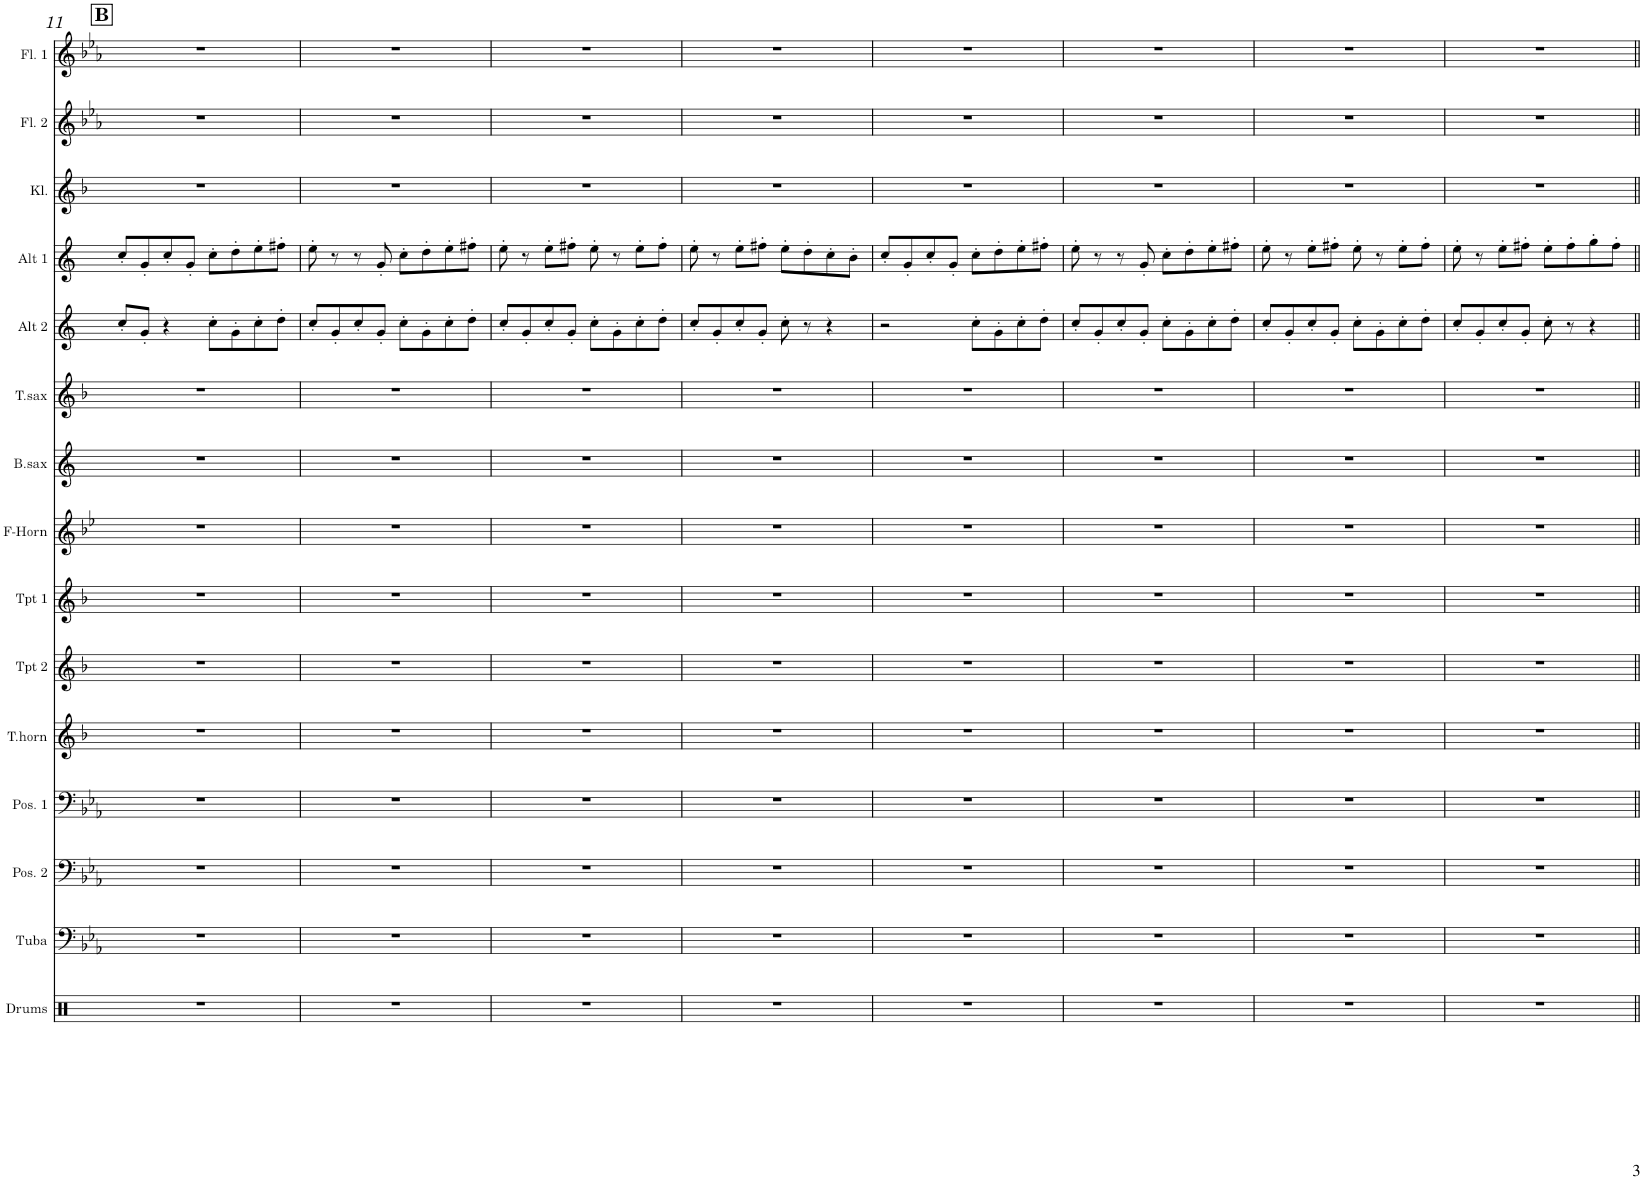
**kern	**kern	**kern	**kern	**kern	**kern	**kern	**kern	**kern	**kern	**kern	**kern	**kern	**kern	**kern
*part15	*part14	*part13	*part12	*part11	*part10	*part9	*part8	*part7	*part6	*part5	*part4	*part3	*part2	*part1
*staff15	*staff14	*staff13	*staff12	*staff11	*staff10	*staff9	*staff8	*staff7	*staff6	*staff5	*staff4	*staff3	*staff2	*staff1
*I"Drums	*I"Tuba	*I"Posaune 2	*I"Posaune 1	*I"Tenorhorn	*I"Tpt 2	*I"Tpt 1	*I"F-Horn	*I"Baritonsax	*I"Tenorsax	*I"Altsax 2	*I"Altsax 1	*I"Klarinette	*I"Flöte 2	*I"Flöte 1
*I'Drums	*I'Tuba	*I'Pos. 2	*I'Pos. 1	*I'T.horn	*I'Tpt 2	*I'Tpt 1	*I'F-Horn	*I'B.sax	*I'T.sax	*I'Alt 2	*I'Alt 1	*I'Kl.	*I'Fl. 2	*I'Fl. 1
!!LO:PB:g=z
*clefX	*clefF4	*clefF4	*clefF4	*clefG2	*clefG2	*clefG2	*clefG2	*clefG2	*clefG2	*clefG2	*clefG2	*clefG2	*clefG2	*clefG2
*	*	*	*	*Trd4c7	*Trd1c2	*Trd1c2	*Trd4c7	*Trd12c21	*Trd8c14	*Trd5c9	*Trd5c9	*Trd1c2	*	*
*k[b-e-]	*k[b-e-a-]	*k[b-e-a-]	*k[b-e-a-]	*k[b-]	*k[b-]	*k[b-]	*k[b-e-]	*k[]	*k[b-]	*k[]	*k[]	*k[b-]	*k[b-e-a-]	*k[b-e-a-]
*M4/4	*M4/4	*M4/4	*M4/4	*M4/4	*M4/4	*M4/4	*M4/4	*M4/4	*M4/4	*M4/4	*M4/4	*M4/4	*M4/4	*M4/4
!!LO:REH:place=s1:a:B:cj:fs=14:t=B
=11	=11	=11	=11	=11	=11	=11	=11	=11	=11	=11	=11	=11	=11	=11
1r	1r	1r	1r	1r	1r	1r	1r	1r	1r	8cc'/L	8cc'/L	1r	1r	1r
.	.	.	.	.	.	.	.	.	.	8g'/J	8g'/	.	.	.
.	.	.	.	.	.	.	.	.	.	4r	8cc'/	.	.	.
.	.	.	.	.	.	.	.	.	.	.	8g'/J	.	.	.
.	.	.	.	.	.	.	.	.	.	8cc'\L	8cc'\L	.	.	.
.	.	.	.	.	.	.	.	.	.	8g'\	8dd'\	.	.	.
.	.	.	.	.	.	.	.	.	.	8cc'\	8ee'\	.	.	.
.	.	.	.	.	.	.	.	.	.	8dd'\J	8ff#X'\J	.	.	.
=12	=12	=12	=12	=12	=12	=12	=12	=12	=12	=12	=12	=12	=12	=12
1r	1r	1r	1r	1r	1r	1r	1r	1r	1r	8cc'/L	8ee'\	1r	1r	1r
.	.	.	.	.	.	.	.	.	.	8g'/	8r	.	.	.
.	.	.	.	.	.	.	.	.	.	8cc'/	8r	.	.	.
.	.	.	.	.	.	.	.	.	.	8g'/J	8g'/	.	.	.
.	.	.	.	.	.	.	.	.	.	8cc'\L	8cc'\L	.	.	.
.	.	.	.	.	.	.	.	.	.	8g'\	8dd'\	.	.	.
.	.	.	.	.	.	.	.	.	.	8cc'\	8ee'\	.	.	.
.	.	.	.	.	.	.	.	.	.	8dd'\J	8ff#X'\J	.	.	.
=13	=13	=13	=13	=13	=13	=13	=13	=13	=13	=13	=13	=13	=13	=13
1r	1r	1r	1r	1r	1r	1r	1r	1r	1r	8cc'/L	8ee'\	1r	1r	1r
.	.	.	.	.	.	.	.	.	.	8g'/	8r	.	.	.
.	.	.	.	.	.	.	.	.	.	8cc'/	8ee'\L	.	.	.
.	.	.	.	.	.	.	.	.	.	8g'/J	8ff#X'\J	.	.	.
.	.	.	.	.	.	.	.	.	.	8cc'\L	8ee'\	.	.	.
.	.	.	.	.	.	.	.	.	.	8g'\	8r	.	.	.
.	.	.	.	.	.	.	.	.	.	8cc'\	8ee'\L	.	.	.
.	.	.	.	.	.	.	.	.	.	8dd'\J	8ff#'\J	.	.	.
=14	=14	=14	=14	=14	=14	=14	=14	=14	=14	=14	=14	=14	=14	=14
1r	1r	1r	1r	1r	1r	1r	1r	1r	1r	8cc'/L	8ee'\	1r	1r	1r
.	.	.	.	.	.	.	.	.	.	8g'/	8r	.	.	.
.	.	.	.	.	.	.	.	.	.	8cc'/	8ee'\L	.	.	.
.	.	.	.	.	.	.	.	.	.	8g'/J	8ff#X'\J	.	.	.
.	.	.	.	.	.	.	.	.	.	8cc'\	8ee'\L	.	.	.
.	.	.	.	.	.	.	.	.	.	8r	8dd'\	.	.	.
.	.	.	.	.	.	.	.	.	.	4r	8cc'\	.	.	.
.	.	.	.	.	.	.	.	.	.	.	8b'\J	.	.	.
=15	=15	=15	=15	=15	=15	=15	=15	=15	=15	=15	=15	=15	=15	=15
1r	1r	1r	1r	1r	1r	1r	1r	1r	1r	2r	8cc'/L	1r	1r	1r
.	.	.	.	.	.	.	.	.	.	.	8g'/	.	.	.
.	.	.	.	.	.	.	.	.	.	.	8cc'/	.	.	.
.	.	.	.	.	.	.	.	.	.	.	8g'/J	.	.	.
.	.	.	.	.	.	.	.	.	.	8cc'\L	8cc'\L	.	.	.
.	.	.	.	.	.	.	.	.	.	8g'\	8dd'\	.	.	.
.	.	.	.	.	.	.	.	.	.	8cc'\	8ee'\	.	.	.
.	.	.	.	.	.	.	.	.	.	8dd'\J	8ff#X'\J	.	.	.
=16	=16	=16	=16	=16	=16	=16	=16	=16	=16	=16	=16	=16	=16	=16
1r	1r	1r	1r	1r	1r	1r	1r	1r	1r	8cc'/L	8ee'\	1r	1r	1r
.	.	.	.	.	.	.	.	.	.	8g'/	8r	.	.	.
.	.	.	.	.	.	.	.	.	.	8cc'/	8r	.	.	.
.	.	.	.	.	.	.	.	.	.	8g'/J	8g'/	.	.	.
.	.	.	.	.	.	.	.	.	.	8cc'\L	8cc'\L	.	.	.
.	.	.	.	.	.	.	.	.	.	8g'\	8dd'\	.	.	.
.	.	.	.	.	.	.	.	.	.	8cc'\	8ee'\	.	.	.
.	.	.	.	.	.	.	.	.	.	8dd'\J	8ff#X'\J	.	.	.
=17	=17	=17	=17	=17	=17	=17	=17	=17	=17	=17	=17	=17	=17	=17
1r	1r	1r	1r	1r	1r	1r	1r	1r	1r	8cc'/L	8ee'\	1r	1r	1r
.	.	.	.	.	.	.	.	.	.	8g'/	8r	.	.	.
.	.	.	.	.	.	.	.	.	.	8cc'/	8ee'\L	.	.	.
.	.	.	.	.	.	.	.	.	.	8g'/J	8ff#X'\J	.	.	.
.	.	.	.	.	.	.	.	.	.	8cc'\L	8ee'\	.	.	.
.	.	.	.	.	.	.	.	.	.	8g'\	8r	.	.	.
.	.	.	.	.	.	.	.	.	.	8cc'\	8ee'\L	.	.	.
.	.	.	.	.	.	.	.	.	.	8dd'\J	8ff#'\J	.	.	.
=18	=18	=18	=18	=18	=18	=18	=18	=18	=18	=18	=18	=18	=18	=18
1r	1r	1r	1r	1r	1r	1r	1r	1r	1r	8cc'/L	8ee'\	1r	1r	1r
.	.	.	.	.	.	.	.	.	.	8g'/	8r	.	.	.
.	.	.	.	.	.	.	.	.	.	8cc'/	8ee'\L	.	.	.
.	.	.	.	.	.	.	.	.	.	8g'/J	8ff#X'\J	.	.	.
.	.	.	.	.	.	.	.	.	.	8cc'\	8ee'\L	.	.	.
.	.	.	.	.	.	.	.	.	.	8r	8ff#'\	.	.	.
.	.	.	.	.	.	.	.	.	.	4r	8gg'\	.	.	.
.	.	.	.	.	.	.	.	.	.	.	8ff#'\J	.	.	.
=||	=||	=||	=||	=||	=||	=||	=||	=||	=||	=||	=||	=||	=||	=||
*-	*-	*-	*-	*-	*-	*-	*-	*-	*-	*-	*-	*-	*-	*-
